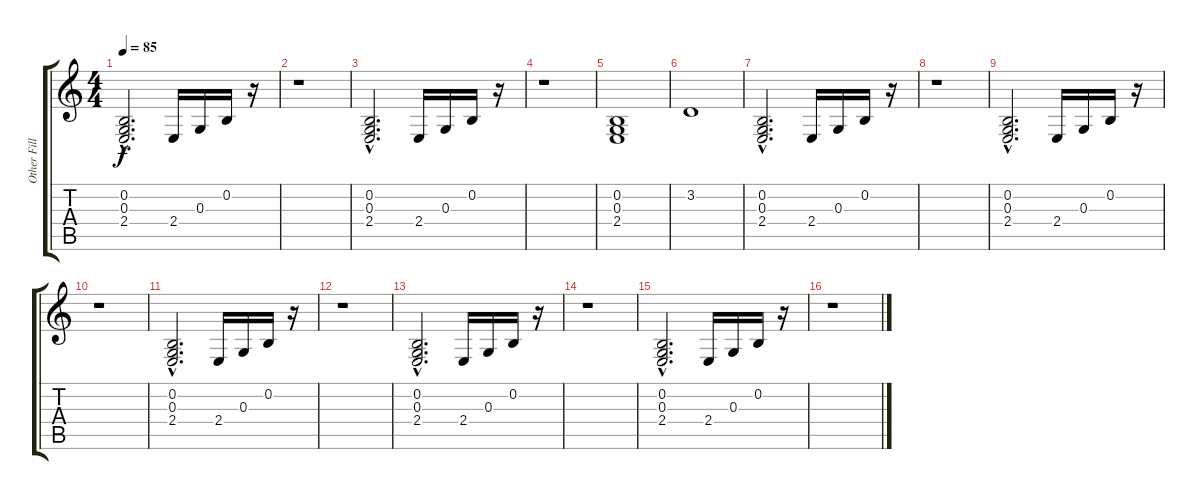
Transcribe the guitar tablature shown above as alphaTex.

\track ("Other Fills" "Other Fill") {instrument synthbrass2}
\staff {score tabs}
\tuning (E4 B3 G3 D3 A2 E2) {hide}
\ts (4 4)
\tempo 85
\clef g2
\ks c
(0.2{hac} 0.3{hac} 2.4{hac}).2{d dy f} 2.4.16 0.3.16 0.2.16 r.16 |
r.1 |
(0.2{hac} 0.3{hac} 2.4{hac}).2{d} 2.4.16 0.3.16 0.2.16 r.16 |
r.1 |
(0.2 0.3 2.4).1 |
3.2.1 |
(0.2{hac} 0.3{hac} 2.4{hac}).2{d} 2.4.16 0.3.16 0.2.16 r.16 |
r.1 |
(0.2{hac} 0.3{hac} 2.4{hac}).2{d} 2.4.16 0.3.16 0.2.16 r.16 |
r.1 |
(0.2{hac} 0.3{hac} 2.4{hac}).2{d} 2.4.16 0.3.16 0.2.16 r.16 |
r.1 |
(0.2{hac} 0.3{hac} 2.4{hac}).2{d} 2.4.16 0.3.16 0.2.16 r.16 |
r.1 |
(0.2{hac} 0.3{hac} 2.4{hac}).2{d} 2.4.16 0.3.16 0.2.16 r.16 |
r.1
